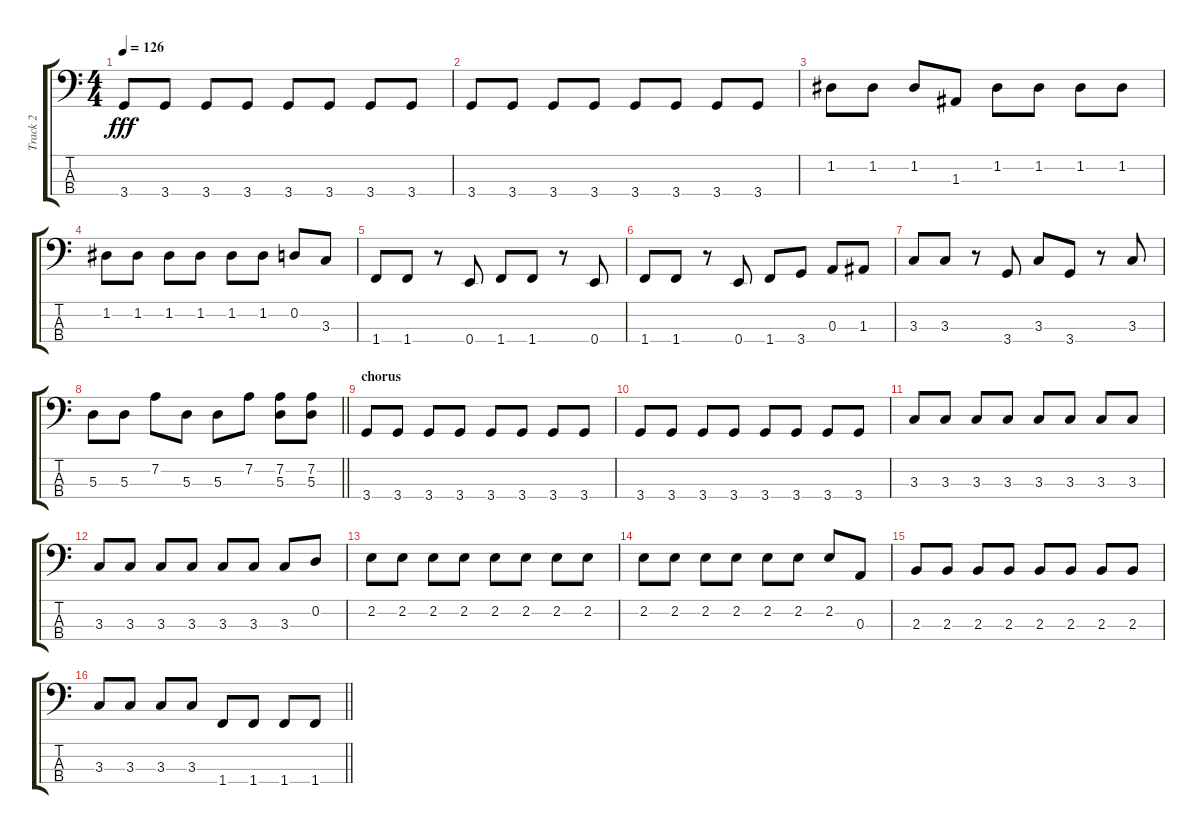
\track ("Track 2" "Track 2") {instrument electricbassfinger}
\staff {score tabs}
\tuning (G2 D2 A1 E1) {hide}
\ts (4 4)
\tempo 126
\clef f4
\ks c
3.4.8{dy fff} 3.4.8 3.4.8 3.4.8 3.4.8 3.4.8 3.4.8 3.4.8 |
3.4.8 3.4.8 3.4.8 3.4.8 3.4.8 3.4.8 3.4.8 3.4.8 |
1.2.8 1.2.8 1.2.8 1.3.8 1.2.8 1.2.8 1.2.8 1.2.8 |
1.2.8 1.2.8 1.2.8 1.2.8 1.2.8 1.2.8 0.2.8 3.3.8 |
1.4.8 1.4.8 r.8 0.4.8 1.4.8 1.4.8 r.8 0.4.8 |
1.4.8 1.4.8 r.8 0.4.8 1.4.8 3.4.8 0.3.8 1.3.8 |
3.3.8 3.3.8 r.8 3.4.8 3.3.8 3.4.8 r.8 3.3.8 |
\barLineRight lightlight
5.3.8 5.3.8 7.2.8 5.3.8 5.3.8 7.2.8 (7.2 5.3).8 (7.2 5.3).8 |
\section ("" "chorus")
3.4.8 3.4.8 3.4.8 3.4.8 3.4.8 3.4.8 3.4.8 3.4.8 |
3.4.8 3.4.8 3.4.8 3.4.8 3.4.8 3.4.8 3.4.8 3.4.8 |
3.3.8 3.3.8 3.3.8 3.3.8 3.3.8 3.3.8 3.3.8 3.3.8 |
3.3.8 3.3.8 3.3.8 3.3.8 3.3.8 3.3.8 3.3.8 0.2.8 |
2.2.8 2.2.8 2.2.8 2.2.8 2.2.8 2.2.8 2.2.8 2.2.8 |
2.2.8 2.2.8 2.2.8 2.2.8 2.2.8 2.2.8 2.2.8 0.3.8 |
2.3.8 2.3.8 2.3.8 2.3.8 2.3.8 2.3.8 2.3.8 2.3.8 |
\barLineRight lightlight
3.3.8 3.3.8 3.3.8 3.3.8 1.4.8 1.4.8 1.4.8 1.4.8
